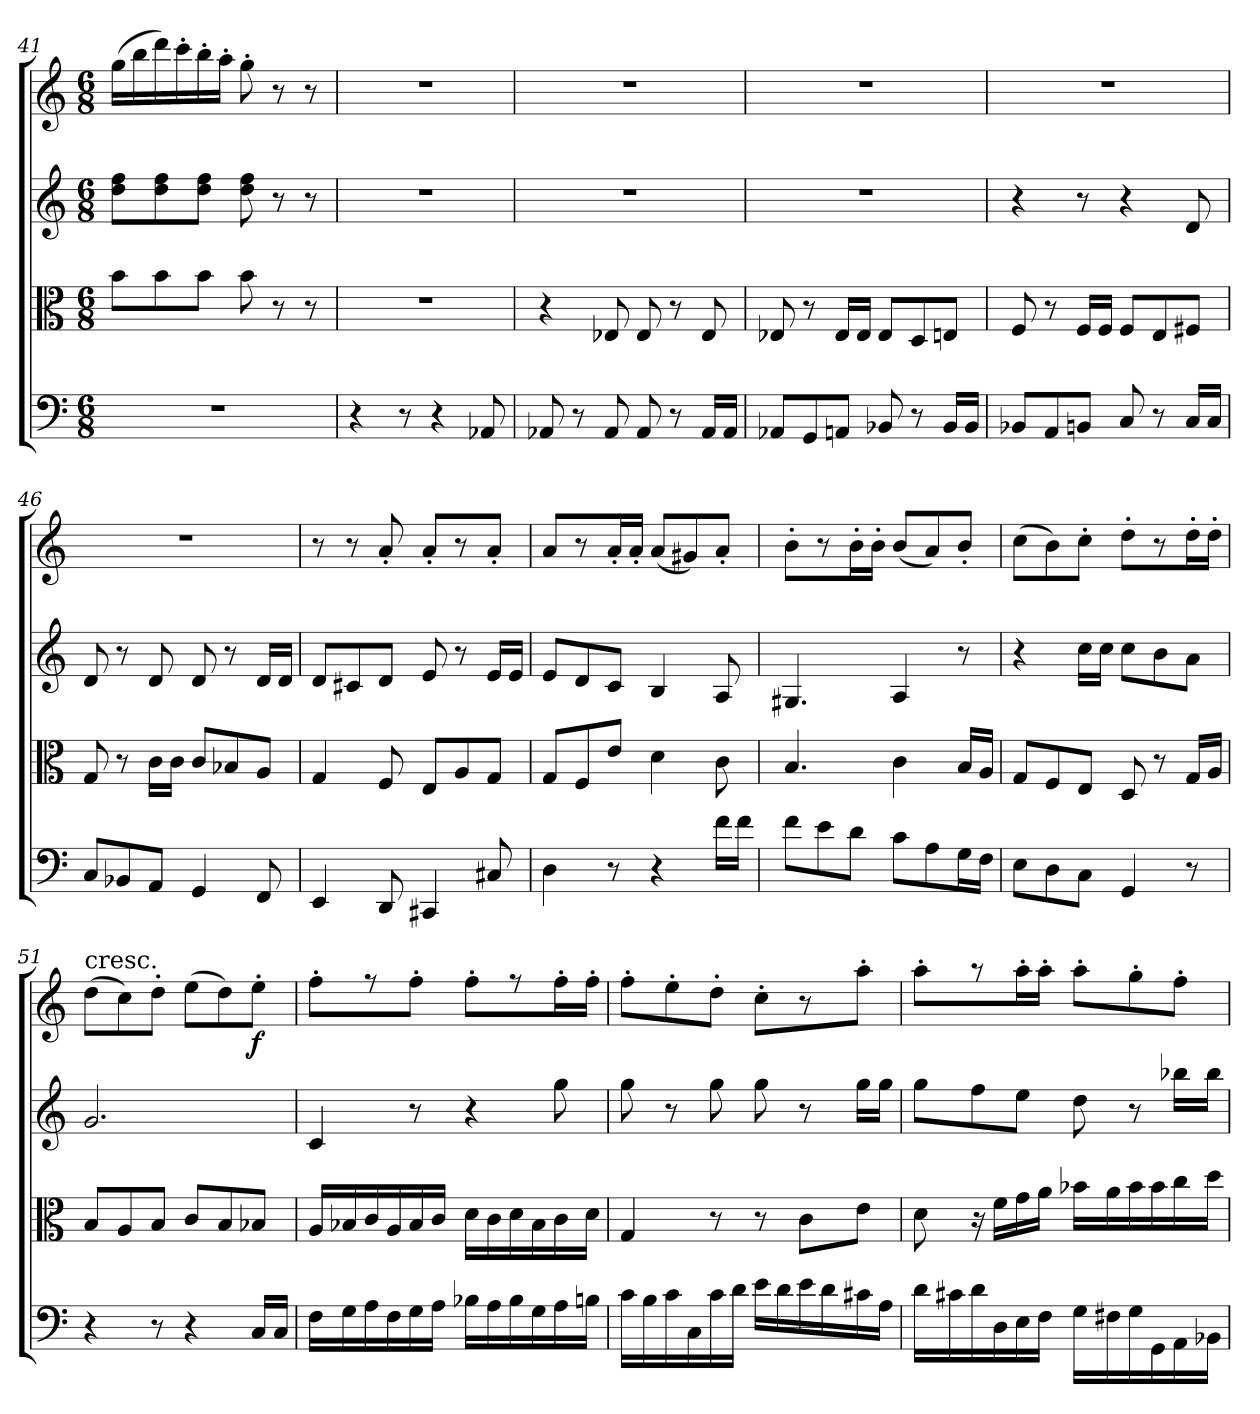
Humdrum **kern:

**kern	**kern	**kern	**kern	**dynam
*part4	*part3	*part2	*part1	*part1
*staff4	*staff3	*staff2	*staff1	*staff1
*clefF4	*clefC3	*clefG2	*clefG2	*
*k[]	*k[]	*k[]	*k[]	*
*C:	*C:	*C:	*C:	*
*M6/8	*M6/8	*M6/8	*M6/8	*
=41	=41	=41	=41	=41
2.r	8b\L	8dd\ 8ff\L	(16gg\LL	.
.	.	.	16bb\	.
.	8b\	8dd\ 8ff\	16ddd\)	.
.	.	.	16ccc'\	.
.	8b\J	8dd\ 8ff\J	16bb'\	.
.	.	.	16aa'\JJ	.
.	8b\	8dd\ 8ff\	8gg'\	.
.	8r	8r	8r	.
.	8r	8r	8r	.
=42	=42	=42	=42	=42
4r	2.r	2.r	2.r	.
8r	.	.	.	.
4r	.	.	.	.
8AA-X/	.	.	.	.
=43	=43	=43	=43	=43
8AA-X/	4r	2.r	2.r	.
8r	.	.	.	.
8AA-/	8E-X/	.	.	.
8AA-/	8E-/	.	.	.
8r	8r	.	.	.
16AA-/LL	8E-/	.	.	.
16AA-/JJ	.	.	.	.
=44	=44	=44	=44	=44
8AA-X/L	8E-X/	2.r	2.r	.
8GG/	8r	.	.	.
8AAn/J	16E-/LL	.	.	.
.	16E-/JJ	.	.	.
8BB-X/	8E-/L	.	.	.
8r	8D/	.	.	.
16BB-/LL	8En/J	.	.	.
16BB-/JJ	.	.	.	.
=45	=45	=45	=45	=45
8BB-X/L	8F/	4r	2.r	.
8AA/	8r	.	.	.
8BBn/J	16F/LL	8r	.	.
.	16F/JJ	.	.	.
8C/	8F/L	4r	.	.
8r	8E/	.	.	.
16C/LL	8F#X/J	8d/	.	.
16C/JJ	.	.	.	.
=46	=46	=46	=46	=46
8C/L	8G/	8d/	2.r	.
8BB-X/	8r	8r	.	.
8AA/J	16c\LL	8d/	.	.
.	16c\JJ	.	.	.
4GG/	8c/L	8d/	.	.
.	8B-X/	8r	.	.
8FF/	8A/J	16d/LL	.	.
.	.	16d/JJ	.	.
=47	=47	=47	=47	=47
4EE/	4G/	8d/L	8r	.
.	.	8c#X/	8r	.
8DD/	8F/	8d/J	8a'/	.
4CC#X/	8E/L	8e/	8a'/L	.
.	8A/	8r	8r	.
8C#X/	8G/J	16e/LL	8a'/J	.
.	.	16e/JJ	.	.
=48	=48	=48	=48	=48
4D\	8G/L	8e/L	8a/L	.
.	8F/	8d/	8r	.
8r	8e/J	8c/J	16a'/L	.
.	.	.	16a'/JJ	.
4r	4d\	4B/	(8a/L	.
.	.	.	8g#X/)	.
16f\LL	8c\	8A/	8a'/J	.
16f\JJ	.	.	.	.
=49	=49	=49	=49	=49
8f\L	4.B/	4.G#X/	8b'\L	.
8e\	.	.	8r	.
8d\J	.	.	16b'\L	.
.	.	.	16b'\JJ	.
8c\L	4c\	4A/	(8b/L	.
8A\	.	.	8a/)	.
16G\L	16B/LL	8r	8b'/J	.
16F\JJ	16A/JJ	.	.	.
=50	=50	=50	=50	=50
8E\L	8G/L	4r	(8cc\L	.
8D\	8F/	.	8b\)	.
8C\J	8E/J	16cc\LL	8cc'\J	.
.	.	16cc\JJ	.	.
4GG/	8D/	8cc\L	8dd'\L	.
.	8r	8b\	8r	.
8r	16G/LL	8a\J	16dd'\L	.
.	16A/JJ	.	16dd'\JJ	.
=51	=51	=51	=51	=51
!	!	!	!LO:TX:t=cresc.	!
4r	8B/L	2.g/	(8dd\L	.
.	8A/	.	8cc\)	.
8r	8B/J	.	8dd'\J	.
4r	8c/L	.	(8ee\L	.
.	8B/	.	8dd\)	.
16C/LL	8B-X/J	.	8ee'\J	f
16C/JJ	.	.	.	.
=52	=52	=52	=52	=52
16F\LL	16A/LL	4c/	8ff'\L	.
16G\	16B-X/	.	.	.
16A\	16c/	.	8r	.
16F\	16A/	.	.	.
16G\	16B-/	8r	8ff'\J	.
16A\JJ	16c/JJ	.	.	.
16B-X\LL	16d\LL	4r	8ff'\L	.
16A\	16c\	.	.	.
16B-\	16d\	.	8r	.
16G\	16B-\	.	.	.
16A\	16c\	8gg\	16ff'\L	.
16Bn\JJ	16d\JJ	.	16ff'\JJ	.
=53	=53	=53	=53	=53
16c\LL	4G/	8gg\	8ff'\L	.
16B\	.	.	.	.
16c\	.	8r	8ee'\	.
16C\	.	.	.	.
16c\	8r	8gg\	8dd'\J	.
16d\JJ	.	.	.	.
16e\LL	8r	8gg\	8cc'\L	.
16d\	.	.	.	.
16e\	8c\L	8r	8r	.
16d\	.	.	.	.
16c#X\	8e\J	16gg\LL	8aa'\J	.
16A\JJ	.	16gg\JJ	.	.
=54	=54	=54	=54	=54
16d\LL	8d\	8gg\L	8aa'\L	.
16c#X\	.	.	.	.
16d\	16r	8ff\	8r	.
16D\	16f\LL	.	.	.
16E\	16g\	8ee\J	16aa'\L	.
16F\JJ	16a\JJ	.	16aa'\JJ	.
16G\LL	16b-X\LL	8dd\	8aa'\L	.
16F#X\	16a\	.	.	.
16G\	16b-\	8r	8gg'\	.
16GG\	16b-\	.	.	.
16AA\	16cc\	16bb-X\LL	8ff'\J	.
16BB-X\JJ	16dd\JJ	16bb-\JJ	.	.
=	=	=	=	=
*-	*-	*-	*-	*-
